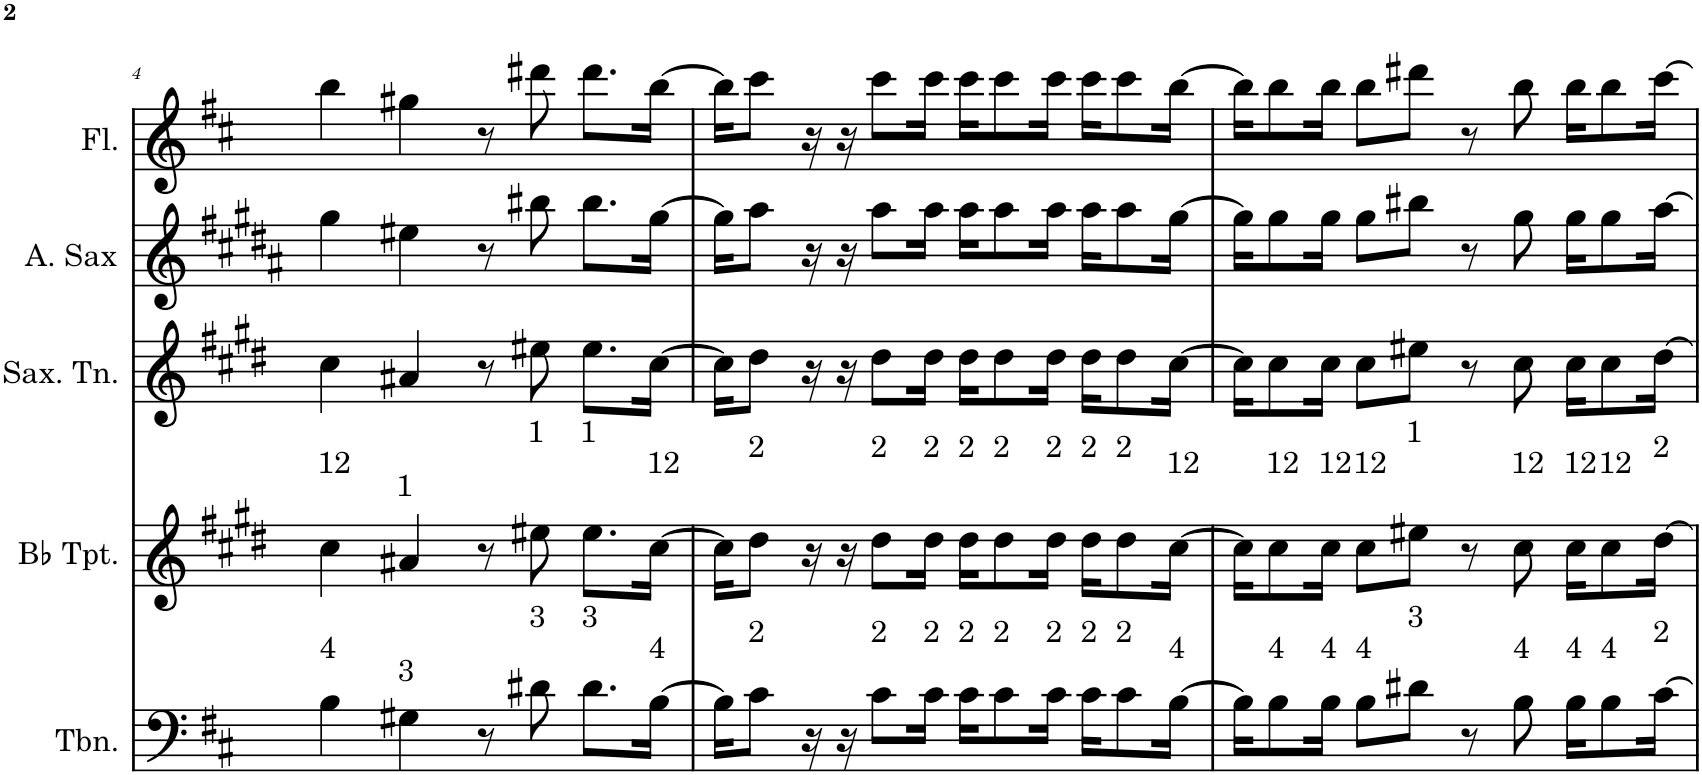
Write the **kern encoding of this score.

**kern	**kern	**kern	**kern	**kern
*part5	*part4	*part3	*part2	*part1
*staff5	*staff4	*staff3	*staff2	*staff1
*I"Trombone	*I"Bb Trumpet	*I"Saxofone Tenor	*I"Saxofone Alto	*I"Flauta Transversal
*I'Tbn.	*I'Bb Tpt.	*I'Sax. Tn.	*	*I'Fl.
!!LO:PB:g=z
*clefF4	*clefG2	*clefG2	*clefG2	*clefG2
*	*Trd1c2	*Trd8c14	*Trd5c9	*
*k[f#c#]	*k[f#c#g#d#]	*k[f#c#g#d#]	*k[f#c#g#d#a#]	*k[f#c#]
*M4/4	*M4/4	*M4/4	*M4/4	*M4/4
=4	=4	=4	=4	=4
!	!LO:TX:a:t=12	!	!	!
!LO:TX:a:t=4	!	!	!	!
4B\	4cc#\	4cc#\	4gg#\	4bb\
!	!LO:TX:a:t=1	!	!	!
!LO:TX:a:t=3	!	!	!	!
4G#X\	4a#X/	4a#X/	4ee#X\	4gg#X\
8r	8r	8r	8r	8r
!	!LO:TX:a:t=1	!	!	!
!LO:TX:a:t=3	!	!	!	!
8d#X\	8ee#X\	8ee#X\	8bb#X\	8ddd#X\
!	!LO:TX:a:t=1	!	!	!
!LO:TX:a:t=3	!	!	!	!
8.d#\L	8.ee#\L	8.ee#\L	8.bb#\L	8.ddd#\L
!	!LO:TX:a:t=12	!	!	!
!LO:TX:a:t=4	!	!	!	!
[16B\Jk	[16cc#\Jk	[16cc#\Jk	[16gg#\Jk	[16bb\Jk
=5	=5	=5	=5	=5
16B\KL]	16cc#\KL]	16cc#\KL]	16gg#\KL]	16bb\KL]
!	!LO:TX:a:t=2	!	!	!
!LO:TX:a:t=2	!	!	!	!
8c#\J	8dd#\J	8dd#\J	8aa#\J	8ccc#\J
16r	16r	16r	16r	16r
16r	16r	16r	16r	16r
!	!LO:TX:a:t=2	!	!	!
!LO:TX:a:t=2	!	!	!	!
8c#\L	8dd#\L	8dd#\L	8aa#\L	8ccc#\L
!	!LO:TX:a:t=2	!	!	!
!LO:TX:a:t=2	!	!	!	!
16c#\Jk	16dd#\Jk	16dd#\Jk	16aa#\Jk	16ccc#\Jk
!	!LO:TX:a:t=2	!	!	!
!LO:TX:a:t=2	!	!	!	!
16c#\KL	16dd#\KL	16dd#\KL	16aa#\KL	16ccc#\KL
!	!LO:TX:a:t=2	!	!	!
!LO:TX:a:t=2	!	!	!	!
8c#\	8dd#\	8dd#\	8aa#\	8ccc#\
!	!LO:TX:a:t=2	!	!	!
!LO:TX:a:t=2	!	!	!	!
16c#\Jk	16dd#\Jk	16dd#\Jk	16aa#\Jk	16ccc#\Jk
!	!LO:TX:a:t=2	!	!	!
!LO:TX:a:t=2	!	!	!	!
16c#\KL	16dd#\KL	16dd#\KL	16aa#\KL	16ccc#\KL
!	!LO:TX:a:t=2	!	!	!
!LO:TX:a:t=2	!	!	!	!
8c#\	8dd#\	8dd#\	8aa#\	8ccc#\
!	!LO:TX:a:t=12	!	!	!
!LO:TX:a:t=4	!	!	!	!
[16B\Jk	[16cc#\Jk	[16cc#\Jk	[16gg#\Jk	[16bb\Jk
=6	=6	=6	=6	=6
16B\KL]	16cc#\KL]	16cc#\KL]	16gg#\KL]	16bb\KL]
!	!LO:TX:a:t=12	!	!	!
!LO:TX:a:t=4	!	!	!	!
8B\	8cc#\	8cc#\	8gg#\	8bb\
!	!LO:TX:a:t=12	!	!	!
!LO:TX:a:t=4	!	!	!	!
16B\Jk	16cc#\Jk	16cc#\Jk	16gg#\Jk	16bb\Jk
!	!LO:TX:a:t=12	!	!	!
!LO:TX:a:t=4	!	!	!	!
8B\L	8cc#\L	8cc#\L	8gg#\L	8bb\L
!	!LO:TX:a:t=1	!	!	!
!LO:TX:a:t=3	!	!	!	!
8d#X\J	8ee#X\J	8ee#X\J	8bb#X\J	8ddd#X\J
8r	8r	8r	8r	8r
!	!LO:TX:a:t=12	!	!	!
!LO:TX:a:t=4	!	!	!	!
8B\	8cc#\	8cc#\	8gg#\	8bb\
!	!LO:TX:a:t=12	!	!	!
!LO:TX:a:t=4	!	!	!	!
16B\KL	16cc#\KL	16cc#\KL	16gg#\KL	16bb\KL
!	!LO:TX:a:t=12	!	!	!
!LO:TX:a:t=4	!	!	!	!
8B\	8cc#\	8cc#\	8gg#\	8bb\
!	!LO:TX:a:t=2	!	!	!
!LO:TX:a:t=2	!	!	!	!
[16c#\Jk	[16dd#\Jk	[16dd#\Jk	[16aa#\Jk	[16ccc#\Jk
=	=	=	=	=
*-	*-	*-	*-	*-
